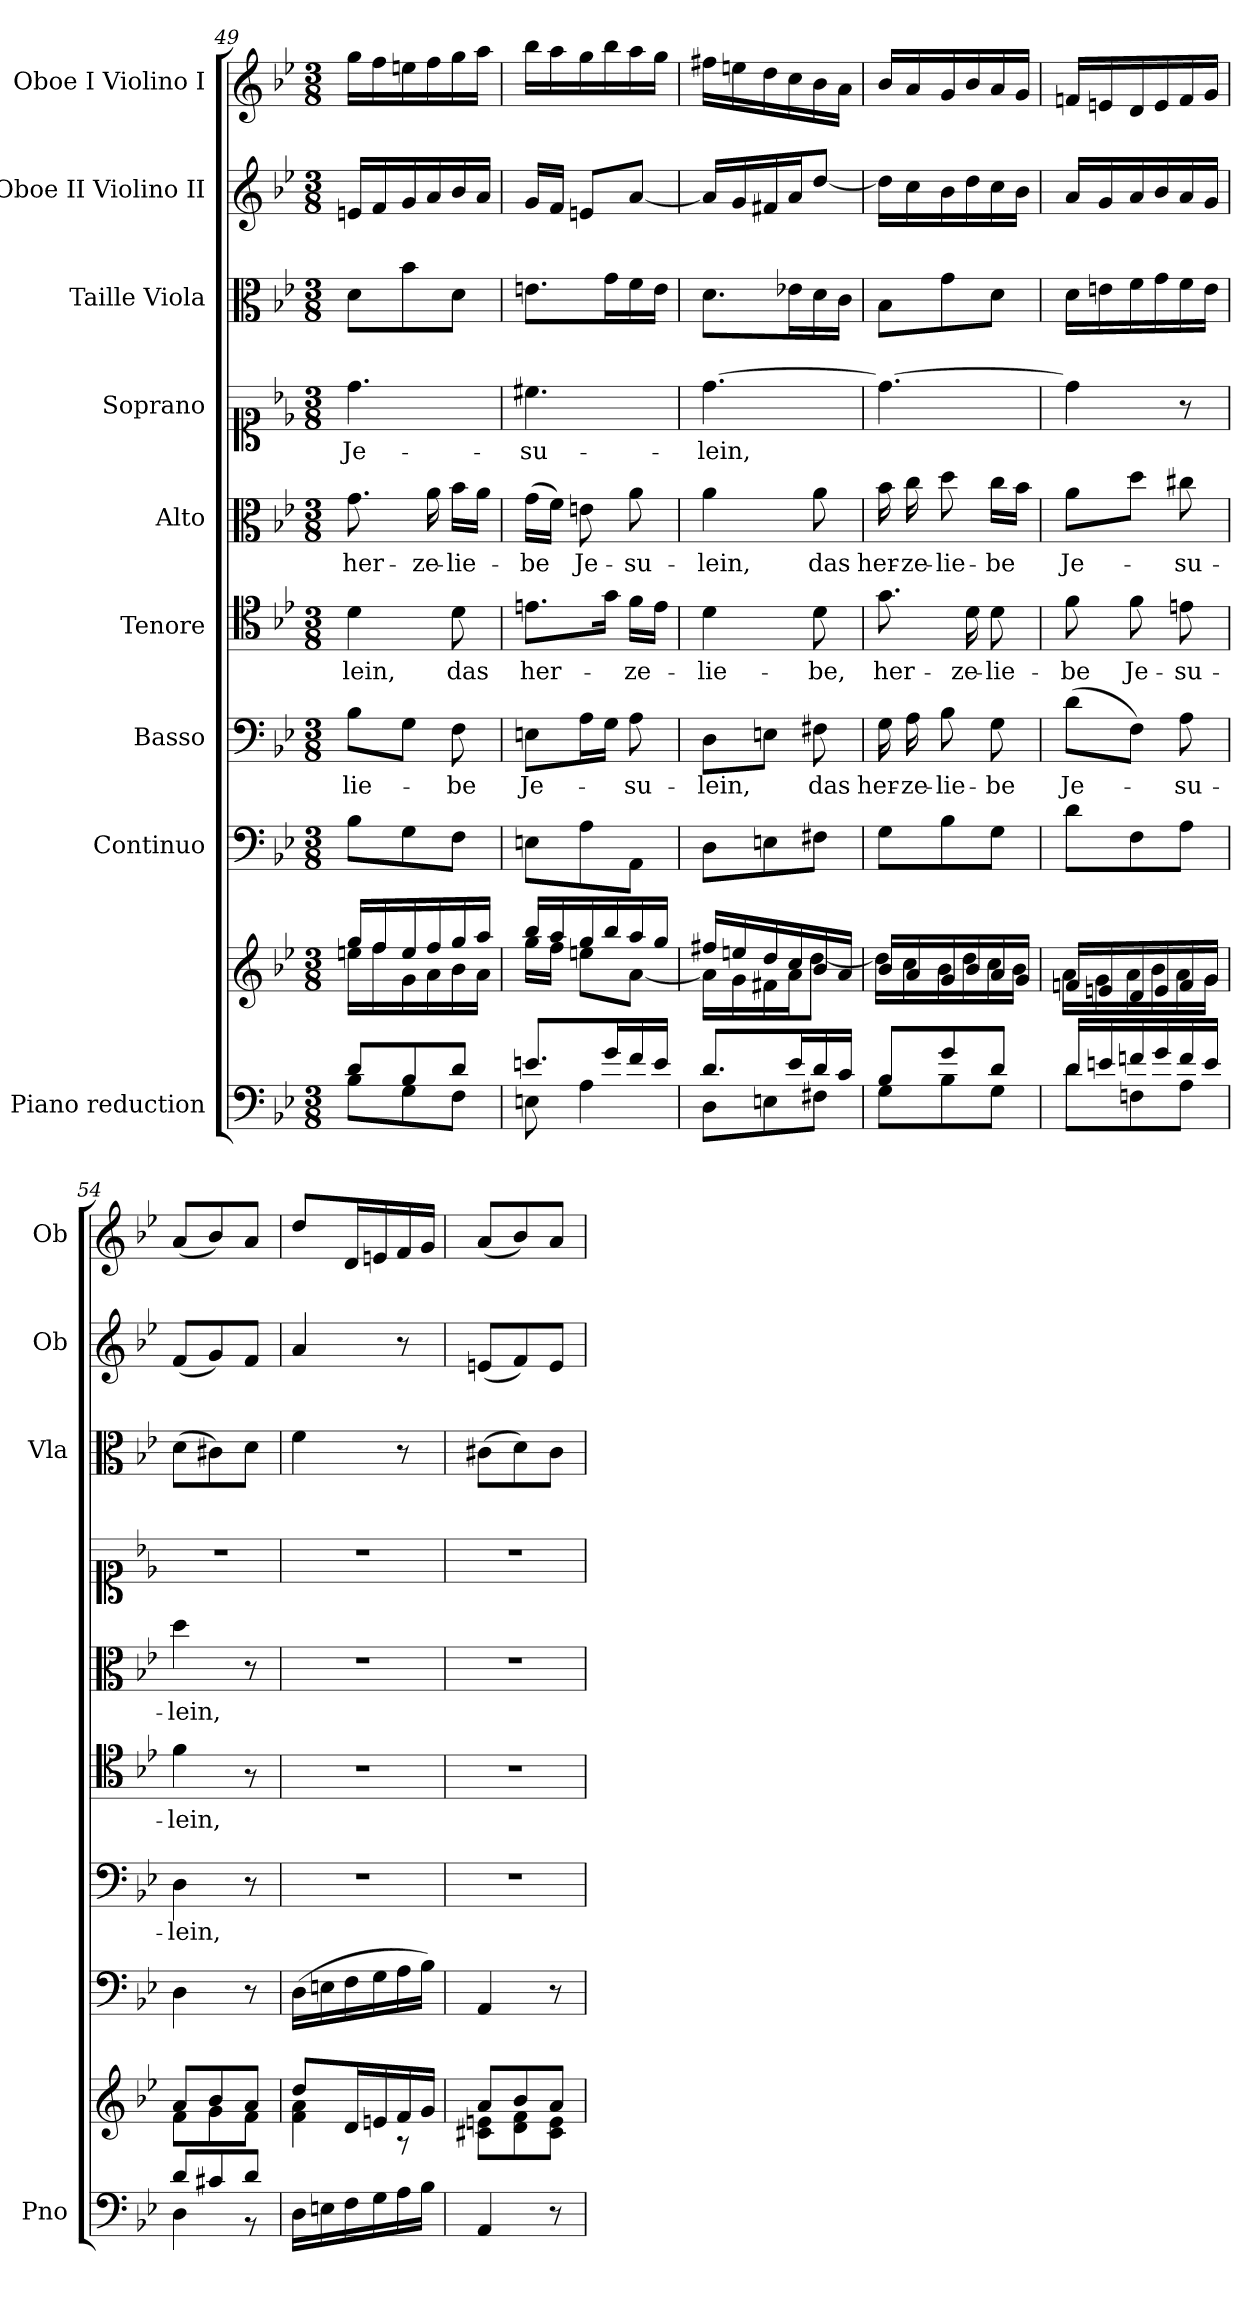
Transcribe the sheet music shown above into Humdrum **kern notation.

**kern	**kern	**kern	**kern	**text	**kern	**text	**kern	**text	**kern	**text	**kern	**kern	**kern
*part9	*part9	*part8	*part7	*part7	*part6	*part6	*part5	*part5	*part4	*part4	*part3	*part2	*part1
*staff10	*staff9	*staff8	*staff7	*staff7	*staff6	*staff6	*staff5	*staff5	*staff4	*staff4	*staff3	*staff2	*staff1
*I"Piano reduction	*	*I"Continuo	*I"Basso	*	*I"Tenore	*	*I"Alto	*	*I"Soprano	*	*I"Taille Viola	*I"Oboe II Violino II	*I"Oboe I Violino I
*I'Pno	*	*	*	*	*	*	*	*	*	*	*I'Vla	*I'Ob	*I'Ob
*clefF4	*clefG2	*clefF4	*clefF4	*	*clefC4	*	*clefC3	*	*clefC1	*	*clefC3	*clefG2	*clefG2
*k[b-e-]	*k[b-e-]	*k[b-e-]	*k[b-e-]	*	*k[b-e-]	*	*k[b-e-]	*	*k[b-e-]	*	*k[b-e-]	*k[b-e-]	*k[b-e-]
*M3/8	*M3/8	*M3/8	*M3/8	*	*M3/8	*	*M3/8	*	*M3/8	*	*M3/8	*M3/8	*M3/8
=49	=49	=49	=49	=49	=49	=49	=49	=49	=49	=49	=49	=49	=49
*^	*^	*	*	*	*	*	*	*	*	*	*	*	*
!	!	!	!	!	!	!LO:LY:b	!	!LO:LY:b	!	!LO:LY:b	!	!LO:LY:b	!	!	!
8d/L	8B-\L	16gg/LL	16een\LL	8B-\L	8B-\L	-lie-	4d\	-lein,	8.g\	her-	4.dd\	Je-	8d\L	16en/LL	16gg\LL
.	.	16ff/	16ff\	.	.	.	.	.	.	.	.	.	.	16f/	16ff\
8B-/	8G\	16ee/	16g\	8G\	8G\J	.	.	.	.	.	.	.	8b-\	16g/	16een\
!	!	!	!	!	!	!	!	!	!	!LO:LY:b	!	!	!	!	!
.	.	16ff/	16a\	.	.	.	.	.	16a\	-ze-	.	.	.	16a/	16ff\
!	!	!	!	!	!	!LO:LY:b	!	!LO:LY:b	!	!LO:LY:b	!	!	!	!	!
8d/J	8F\J	16gg/	16b-\	8F\J	8F\	-be	8d\	das	16b-\LL	-lie-	.	.	8d\J	16b-/	16gg\
.	.	16aa/JJ	16a\JJ	.	.	.	.	.	16a\JJ	.	.	.	.	16a/JJ	16aa\JJ
=50	=50	=50	=50	=50	=50	=50	=50	=50	=50	=50	=50	=50	=50	=50	=50
!	!	!	!	!	!	!LO:LY:b	!	!LO:LY:b	!	!LO:LY:b	!	!LO:LY:b	!	!	!
8.en/L	8En\	16bb-/LL	16gg\LL	8En\L	8En\L	Je-	8.en\L	her-	(16g\LL	-be	4.cc#X\	-su-	8.en\L	16g/LL	16bb-\LL
.	.	16aa/	16ff\JJ	.	.	.	.	.	16f\JJ)	.	.	.	.	16f/JJ	16aa\
!	!	!	!	!	!	!	!	!	!	!LO:LY:b	!	!	!	!	!
.	4A\	16gg/	8een\L	8A\	16A\L	.	.	.	8en\	Je-	.	.	.	8en/L	16gg\
16g/L	.	16bb-/	.	.	16G\JJ	.	16g\Jk	.	.	.	.	.	16g\L	.	16bb-\
!	!	!	!	!	!	!LO:LY:b	!	!LO:LY:b	!	!LO:LY:b	!	!	!	!	!
16f/	.	16aa/	[8a\J	8AA\J	8A\	-su-	16f\LL	-ze-	8a\	-su-	.	.	16f\	[8a/J	16aa\
16e/JJ	.	16gg/JJ	.	.	.	.	16e\JJ	.	.	.	.	.	16e\JJ	.	16gg\JJ
=51	=51	=51	=51	=51	=51	=51	=51	=51	=51	=51	=51	=51	=51	=51	=51
!	!	!	!	!	!	!LO:LY:b	!	!LO:LY:b	!	!LO:LY:b	!	!LO:LY:b	!	!	!
8.d/L	8D\L	16ff#X/LL	16a\LL]	8D\L	8D\L	-lein,	4d\	-lie-	4a\	-lein,	[4.dd\	-lein,	8.d\L	16a/LL]	16ff#X\LL
.	.	16een/	16g\	.	.	.	.	.	.	.	.	.	.	16g/	16een\
.	8En\	16dd/	16f#X\	8En\	8En\J	.	.	.	.	.	.	.	.	16f#X/	16dd\
16e-/L	.	16cc/	16a\J	.	.	.	.	.	.	.	.	.	16e-X\L	16a/J	16cc\
!	!	!	!	!	!	!LO:LY:b	!	!LO:LY:b	!	!LO:LY:b	!	!	!	!	!
16d/	8F#X\J	16b-/	[>8dd\J	8F#X\J	8F#X\	das	8d\	-be,	8a\	das	.	.	16d\	[8dd/J	16b-\
16c/JJ	.	16a/JJ	.	.	.	.	.	.	.	.	.	.	16c\JJ	.	16a\JJ
=52	=52	=52	=52	=52	=52	=52	=52	=52	=52	=52	=52	=52	=52	=52	=52
!	!	!	!	!	!	!LO:LY:b	!	!LO:LY:b	!	!LO:LY:b	!	!	!	!	!
8B-/L	8G\L	16b-/LL	16dd\LL]	8G\L	16G\	her-	8.g\	her-	16b-\	her-	4.dd\_	.	8B-\L	16dd\LL]	16b-/LL
!	!	!	!	!	!	!LO:LY:b	!	!	!	!LO:LY:b	!	!	!	!	!
.	.	16a/	16cc\	.	16A\	-ze-	.	.	16cc\	-ze-	.	.	.	16cc\	16a/
!	!	!	!	!	!	!LO:LY:b	!	!	!	!LO:LY:b	!	!	!	!	!
8g/	8B-\	16g/	16b-\	8B-\	8B-\	-lie-	.	.	8dd\	-lie-	.	.	8g\	16b-\	16g/
!	!	!	!	!	!	!	!	!LO:LY:b	!	!	!	!	!	!	!
.	.	16b-/	16dd\	.	.	.	16d\	-ze-	.	.	.	.	.	16dd\	16b-/
!	!	!	!	!	!	!LO:LY:b	!	!LO:LY:b	!	!LO:LY:b	!	!	!	!	!
8d/J	8G\J	16a/	16cc\	8G\J	8G\	-be	8d\	-lie-	16cc\LL	-be	.	.	8d\J	16cc\	16a/
.	.	16g/JJ	16b-\JJ	.	.	.	.	.	16b-\JJ	.	.	.	.	16b-\JJ	16g/JJ
=53	=53	=53	=53	=53	=53	=53	=53	=53	=53	=53	=53	=53	=53	=53	=53
!	!	!	!	!	!	!LO:LY:b	!	!LO:LY:b	!	!LO:LY:b	!	!	!	!	!
16d/LL	8d\L	16fn/LL	16a\LL	8d\L	(8d\L	Je-	8f\	-be	8a\L	Je-	4dd\]	.	16d\LL	16a/LL	16fn/LL
16en/	.	16en/	16g\	.	.	.	.	.	.	.	.	.	16en\	16g/	16en/
!	!	!	!	!	!	!	!	!LO:LY:b	!	!	!	!	!	!	!
16fn/	8Fn\	16d/	16a\	8F\	8F\J)	.	8f\	Je-	8dd\J	.	.	.	16f\	16a/	16d/
16g/	.	16e/	16b-\	.	.	.	.	.	.	.	.	.	16g\	16b-/	16e/
!	!	!	!	!	!	!LO:LY:b	!	!LO:LY:b	!	!LO:LY:b	!	!	!	!	!
16f/	8A\J	16f/	16a\	8A\J	8A\	-su-	8en\	-su-	8cc#X\	-su-	8r	.	16f\	16a/	16f/
16e/JJ	.	16g/JJ	16g\JJ	.	.	.	.	.	.	.	.	.	16e\JJ	16g/JJ	16g/JJ
=54	=54	=54	=54	=54	=54	=54	=54	=54	=54	=54	=54	=54	=54	=54	=54
!	!	!	!	!	!	!LO:LY:b	!	!LO:LY:b	!	!LO:LY:b	!	!	!	!	!
8d/L	4D\	8a/L	8f\L	4D\	4D\	-lein,	4f\	-lein,	4dd\	-lein,	4.r	.	(8d\L	(8f/L	(8a/L
8c#X/	.	8b-/	8g\	.	.	.	.	.	.	.	.	.	8c#X\)	8g/)	8b-/)
8d/J	8r	8a/J	8f\J	8r	8r	.	8r	.	8r	.	.	.	8d\J	8f/J	8a/J
*v	*v	*	*	*	*	*	*	*	*	*	*	*	*	*	*
=55	=55	=55	=55	=55	=55	=55	=55	=55	=55	=55	=55	=55	=55	=55
16D\LL	8dd/L	4f\ 4a\	(16D\LL	4.r	.	4.r	.	4.r	.	4.r	.	4f\	4a/	8dd/L
16En\	.	.	16En\	.	.	.	.	.	.	.	.	.	.	.
16F\	16d/L	.	16F\	.	.	.	.	.	.	.	.	.	.	16d/L
16G\	16en/	.	16G\	.	.	.	.	.	.	.	.	.	.	16en/
16A\	16f/	8r	16A\	.	.	.	.	.	.	.	.	8r	8r	16f/
16B-\JJ	16g/JJ	.	16B-\JJ)	.	.	.	.	.	.	.	.	.	.	16g/JJ
=56	=56	=56	=56	=56	=56	=56	=56	=56	=56	=56	=56	=56	=56	=56
4AA/	8a/L	8c#X\ 8en\L	4AA/	4.r	.	4.r	.	4.r	.	4.r	.	(8c#X\L	(8en/L	(8a/L
.	8b-/	8d\ 8f\	.	.	.	.	.	.	.	.	.	8d\)	8f/)	8b-/)
8r	8a/J	8c#\ 8e\J	8r	.	.	.	.	.	.	.	.	8c#\J	8e/J	8a/J
*	*v	*v	*	*	*	*	*	*	*	*	*	*	*	*
=	=	=	=	=	=	=	=	=	=	=	=	=	=
*-	*-	*-	*-	*-	*-	*-	*-	*-	*-	*-	*-	*-	*-
